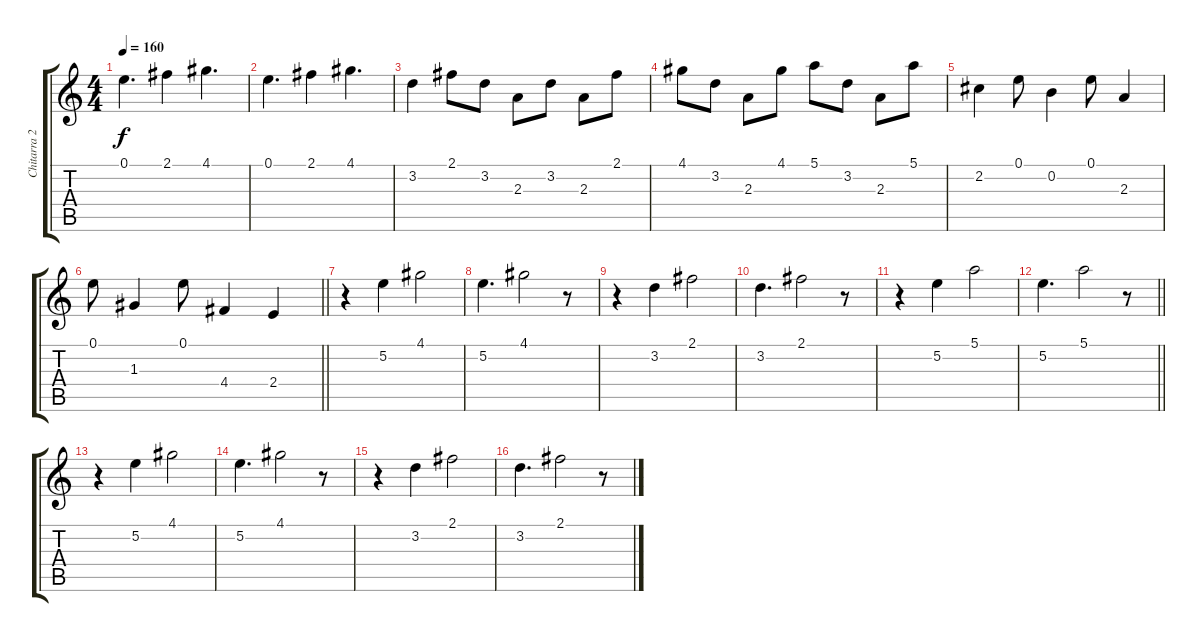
\track ("Chitarra 2" "Chitarra 2") {instrument distortionguitar}
\staff {score tabs}
\tuning (E4 B3 G3 D3 A2 E2) {hide}
\ts (4 4)
\tempo 160
\clef g2
\ks c
0.1.4{d dy f} 2.1.4 4.1.4{d} |
0.1.4{d} 2.1.4 4.1.4{d} |
3.2.4 2.1.8 3.2.8 2.3.8 3.2.8 2.3.8 2.1.8 |
4.1.8 3.2.8 2.3.8 4.1.8 5.1.8 3.2.8 2.3.8 5.1.8 |
2.2.4 0.1.8 0.2.4 0.1.8 2.3.4 |
\barLineRight lightlight
0.1.8 1.3.4 0.1.8 4.4.4 2.4.4 |
r.4 5.2.4 4.1.2 |
5.2.4{d} 4.1.2 r.8 |
r.4 3.2.4 2.1.2 |
3.2.4{d} 2.1.2 r.8 |
r.4 5.2.4 5.1.2 |
\barLineRight lightlight
5.2.4{d} 5.1.2 r.8 |
r.4 5.2.4 4.1.2 |
5.2.4{d} 4.1.2 r.8 |
r.4 3.2.4 2.1.2 |
3.2.4{d} 2.1.2 r.8
